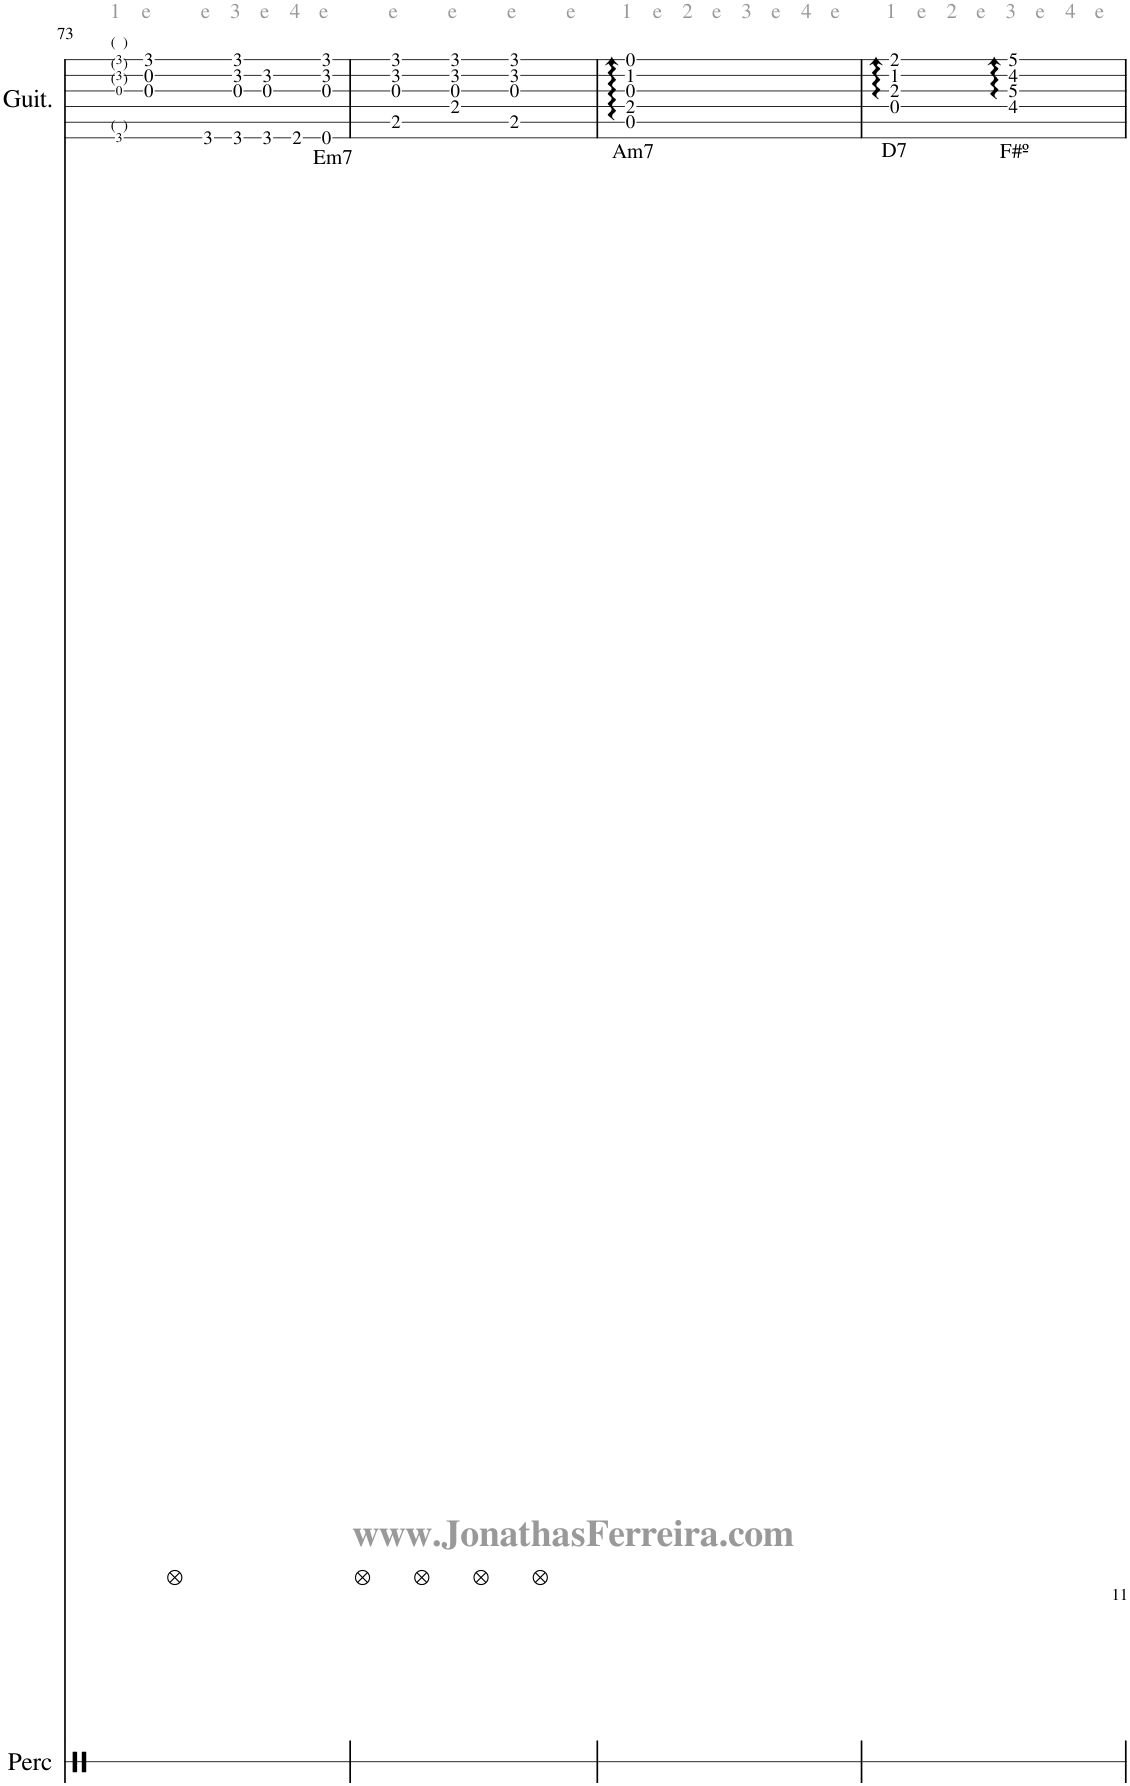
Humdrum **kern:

**kern	**text	**text	**kern
*part2	*part2	*part2	*part1
*staff2	*staff2	*staff2	*staff1
*I"Percussion	*	*	*I"Acoustic Guitar
*I'Perc	*	*	*I'Guit.
!!LO:PB:g=z
*clefX	*	*	*
*k[]	*	*	*k[]
*M4/4	*	*	*M4/4
=73	=73	=73	=73
*	*	*	*^
!	!	!	!LO:TX:a:t=(  )	!
!	!	!	!LO:TX:a:t=(  )	!
!	!	!	!LO:TX:a:t=(  )	!
!	!	!	!LO:TX:a:t=(  )	!
!	!	!	!LO:TX:a:color=#999999:t=1	!
8RfL	.	.	8G-!]\ 8d-!]\ 8f#!]\L	8FF#!]
!	!	!	!LO:TX:a:color=#999999:t=e	!
!	!	!	!LO:TX:b:B:color=#999999:t=www.JonathasFerreira.com	!
8RfJ	.	.	8F#\ 8B-\ 8f#\J	8r
!	!	!LO:LY:a	!	!
8Rf!L	.	⊗	8r	8r
!	!	!	!LO:TX:a:color=#999999:t=e	!
8RfJ	.	.	8r	8FF#
!	!	!	!LO:TX:a:color=#999999:t=3	!
8RfL	.	.	8F#\ 8c#\ 8f#\L	8FF#L
!	!	!	!LO:TX:a:color=#999999:t=e	!
8RfJ	.	.	8F#\ 8c#\J	8FF#J
!	!	!	!LO:TX:a:color=#999999:t=4	!
8RfL	.	.	8r	8FFL
!	!	!	!LO:TX:a:color=#999999:t=e	!
!	!	!	!LO:TX:b:t=Em7	!
8RfJ	.	.	8F# 8c# 8f#	8EE-J
=74	=74	=74	=74	=74
!	!	!LO:LY:a	!	!
8Rf!L	.	⊗	8r	8r
!	!	!	!LO:TX:a:color=#999999:t=e	!
8RfJ	.	.	8F# 8c# 8f#	8AA#
!	!	!LO:LY:a	!	!
8Rf!L	.	⊗	8r	8r
!	!	!	!LO:TX:a:color=#999999:t=e	!
8RfJ	.	.	8G- 8c# 8f#	8D#
!	!	!LO:LY:a	!	!
8Rf!L	.	⊗	8r	8r
!	!	!	!LO:TX:a:color=#999999:t=e	!
8RfJ	.	.	8G- 8c# 8f#	8AA#
!	!	!LO:LY:a	!	!
8Rf!L	.	⊗	8r	8r
!	!	!	!LO:TX:a:color=#999999:t=e	!
8RfJ	.	.	8r	8r
=75	=75	=75	=75	=75
!	!	!	!LO:TX:a:color=#999999:t=1	!
!	!	!	!LO:TX:b:t=Am7	!
*	*	*	*^	*
*	*	*	*	*	*^
*	*	*	*	*	*	*^
*	*	*	*	*	*	*	*^
*	*	*	*	*	*	*	*	*^
*	*	*	*	*	*	*	*	*	*^
8RfL	.	.	1D# 1F# 1B 1e-	1GG#	8ryy	4ryy	4.ryy	2ryy	2ryy	2.ryy
!	!	!	!	!	!LO:TX:a:color=#999999:t=e	!	!	!	!	!
8RfJ	.	.	.	.	2..ryy	.	.	.	.	.
!	!	!	!	!	!	!LO:TX:a:color=#999999:t=2	!	!	!	!
8RfL	.	.	.	.	.	2.ryy	.	.	.	.
!	!	!	!	!	!	!	!LO:TX:a:color=#999999:t=e	!	!	!
8RfJ	.	.	.	.	.	.	2ryy	.	.	.
!	!	!	!	!	!	!	!	!LO:TX:a:color=#999999:t=3	!	!
8RfL	.	.	.	.	.	.	.	2ryy	8ryy	.
!	!	!	!	!	!	!	!	!	!LO:TX:a:color=#999999:t=e	!
8RfJ	.	.	.	.	.	.	.	.	4.ryy	.
!	!	!	!	!	!	!	!	!	!	!LO:TX:a:color=#999999:t=4
8RfL	.	.	.	.	.	.	.	.	.	4ryy
!	!	!	!	!	!	!	!LO:TX:a:color=#999999:t=e	!	!	!
8RfJ	.	.	.	.	.	.	8ryy	.	.	.
=76	=76	=76	=76	=76	=76	=76	=76	=76	=76	=76
!	!	!	!LO:TX:a:color=#999999:t=1	!	!	!	!	!	!	!
!	!	!	!LO:TX:b:t=D7	!	!	!	!	!	!	!
*	*	*	*	*v	*v	*v	*v	*v	*v	*v
8RfL	.	.	2G# 2B 2f	8D-
!	!	!	!	!LO:TX:a:color=#999999:t=e
8RfJ	.	.	.	8r
!	!	!	!	!LO:TX:a:color=#999999:t=2
8RfL	.	.	.	8r
!	!	!	!	!LO:TX:a:color=#999999:t=e
8RfJ	.	.	.	8r
!	!	!	!LO:TX:a:color=#999999:t=3	!
!	!	!	!LO:TX:b:t=F#º	!
8RfL	.	.	2B 2d 2g#	8F
!	!	!	!	!LO:TX:a:color=#999999:t=e
8RfJ	.	.	.	8r
!	!	!	!	!LO:TX:a:color=#999999:t=4
8RfL	.	.	.	8r
!	!	!	!	!LO:TX:a:color=#999999:t=e
8RfJ	.	.	.	8r
*	*	*	*v	*v
=	=	=	=
*-	*-	*-	*-
